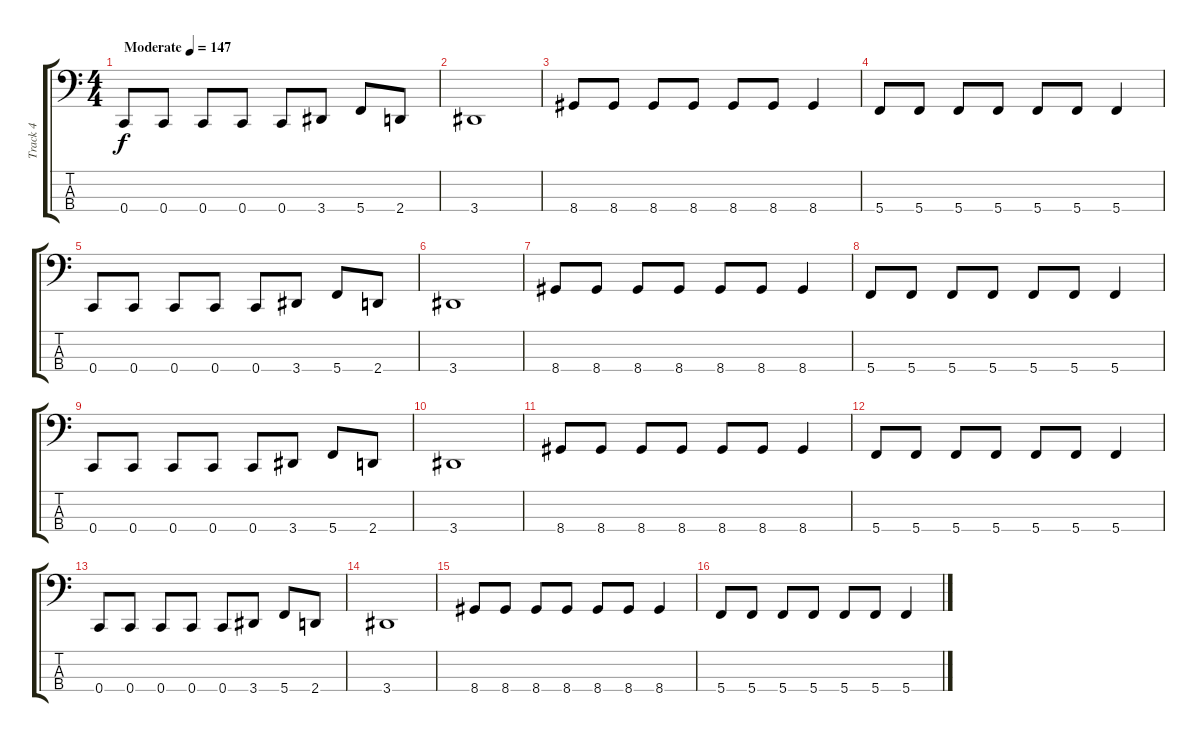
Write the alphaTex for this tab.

\track ("Track 4" "Track 4") {instrument electricbassfinger}
\staff {score tabs}
\tuning (Eb2 Bb1 F1 C1) {hide}
\ts (4 4)
\tempo (147 "Moderate")
\clef f4
\ks c
0.4.8{dy f instrument electricbassfinger} 0.4.8 0.4.8 0.4.8 0.4.8 3.4.8 5.4.8 2.4.8 |
3.4.1 |
8.4.8 8.4.8 8.4.8 8.4.8 8.4.8 8.4.8 8.4.4 |
5.4.8 5.4.8 5.4.8 5.4.8 5.4.8 5.4.8 5.4.4 |
0.4.8 0.4.8 0.4.8 0.4.8 0.4.8 3.4.8 5.4.8 2.4.8 |
3.4.1 |
8.4.8 8.4.8 8.4.8 8.4.8 8.4.8 8.4.8 8.4.4 |
5.4.8 5.4.8 5.4.8 5.4.8 5.4.8 5.4.8 5.4.4 |
0.4.8 0.4.8 0.4.8 0.4.8 0.4.8 3.4.8 5.4.8 2.4.8 |
3.4.1 |
8.4.8 8.4.8 8.4.8 8.4.8 8.4.8 8.4.8 8.4.4 |
5.4.8 5.4.8 5.4.8 5.4.8 5.4.8 5.4.8 5.4.4 |
0.4.8 0.4.8 0.4.8 0.4.8 0.4.8 3.4.8 5.4.8 2.4.8 |
3.4.1 |
8.4.8 8.4.8 8.4.8 8.4.8 8.4.8 8.4.8 8.4.4 |
5.4.8 5.4.8 5.4.8 5.4.8 5.4.8 5.4.8 5.4.4
